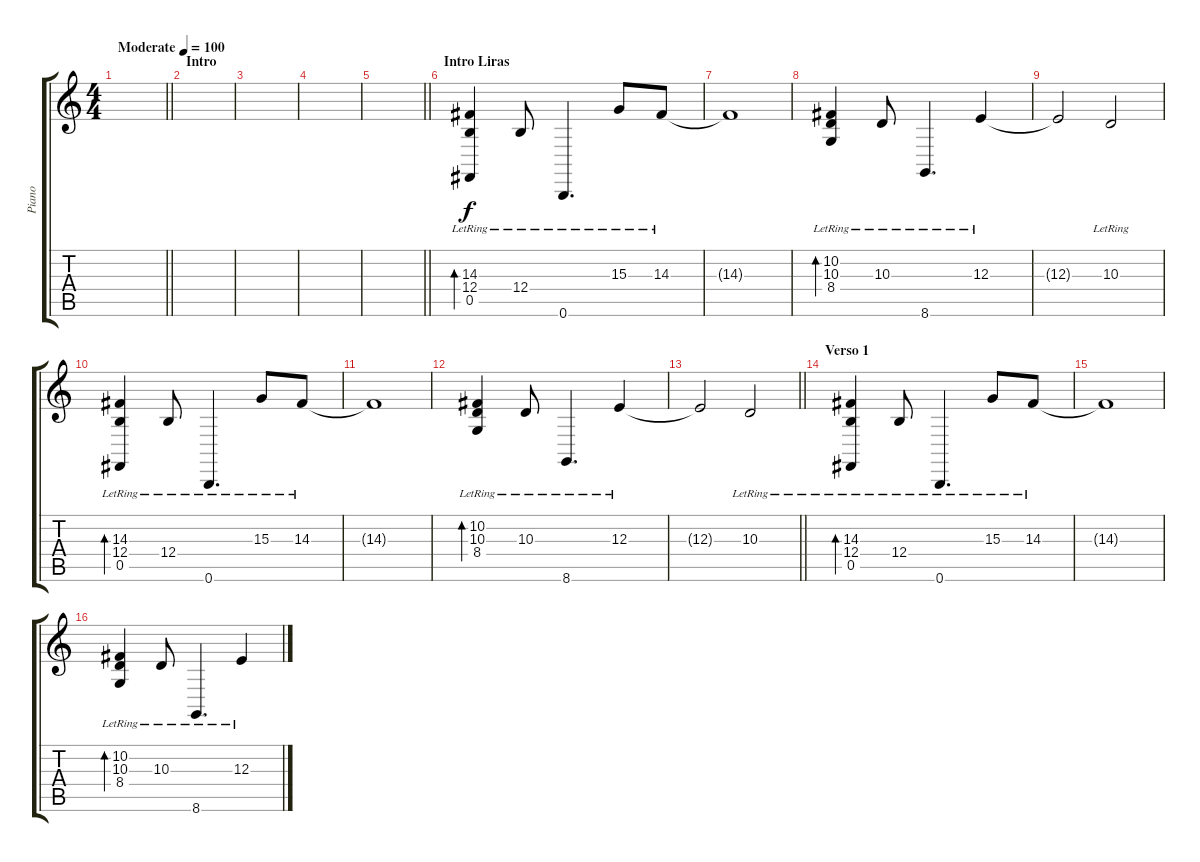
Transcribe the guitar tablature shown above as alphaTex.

\track ("Piano " "Piano ") {instrument acousticgrandpiano}
\staff {score tabs}
\tuning (Db4 Ab3 E3 B2 Gb2 B1) {hide}
\ts (4 4)
\tempo (100 "Moderate")
\clef g2
\barLineRight lightlight
\ks c
|
\section ("" "Intro ")
|
|
|
\barLineRight lightlight
|
\section ("" "Intro Liras")
(14.3{lr} 12.4{lr} 0.5{lr}).4{bd 240} 12.4{lr}.8 0.6{lr}.4{d} 15.3{lr}.8 14.3{lr}.8 |
14.3{t}.1 |
(10.2{lr} 10.3{lr} 8.4{lr}).4{bd 240} 10.3{lr}.8 8.6{lr}.4{d} 12.3{lr}.4 |
12.3{t}.2 10.3{lr}.2 |
(14.3{lr} 12.4{lr} 0.5{lr}).4{bd 240} 12.4{lr}.8 0.6{lr}.4{d} 15.3{lr}.8 14.3{lr}.8 |
14.3{t}.1 |
(10.2{lr} 10.3{lr} 8.4{lr}).4{bd 240} 10.3{lr}.8 8.6{lr}.4{d} 12.3{lr}.4 |
\barLineRight lightlight
12.3{t}.2 10.3{lr}.2 |
\section ("" "Verso 1")
(14.3{lr} 12.4{lr} 0.5{lr}).4{bd 240} 12.4{lr}.8 0.6{lr}.4{d} 15.3{lr}.8 14.3{lr}.8 |
14.3{t}.1 |
(10.2{lr} 10.3{lr} 8.4{lr}).4{bd 240} 10.3{lr}.8 8.6{lr}.4{d} 12.3{lr}.4
